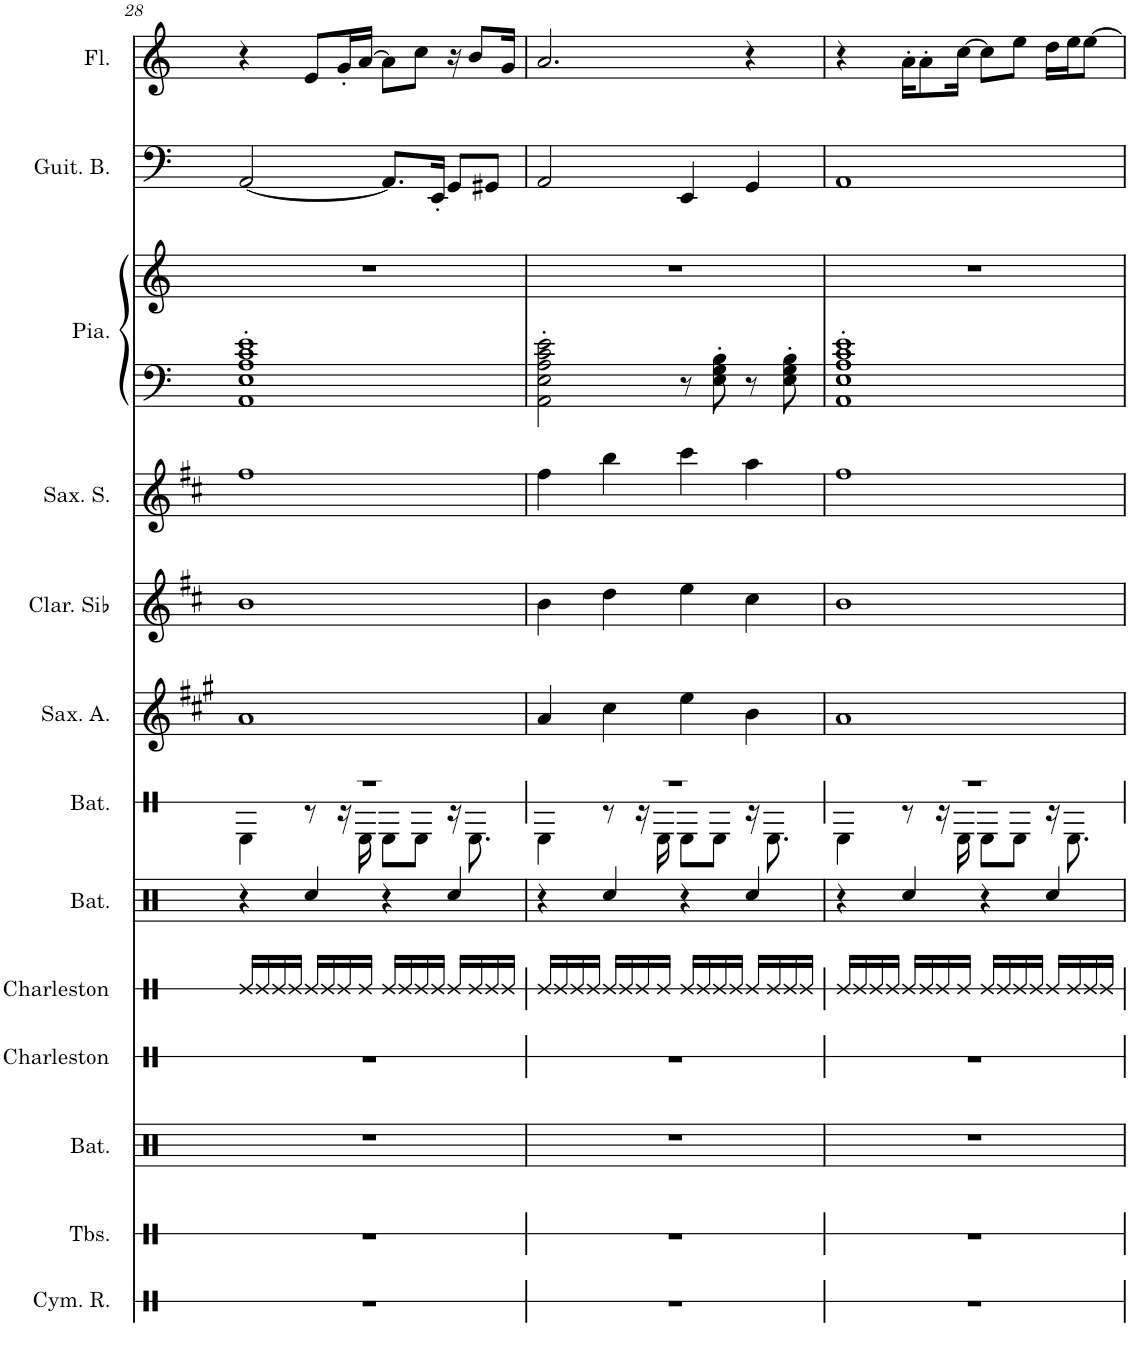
**kern	**kern	**kern	**kern	**kern	**kern	**kern	**kern	**kern	**kern	**kern	**kern	**kern	**kern	**kern
*part14	*part13	*part12	*part11	*part10	*part9	*part8	*part7	*part6	*part5	*part4	*part3	*part3	*part2	*part1
*staff15	*staff14	*staff13	*staff12	*staff11	*staff10	*staff9	*staff8	*staff7	*staff6	*staff5	*staff4	*staff3	*staff2	*staff1
*I"Cymbale ride	*I"Tablas	*I"Batterie	*I"Charleston	*I"Charleston	*I"Batterie	*I"Batterie	*I"Saxophone Alto	*I"Clarinette en Sib	*I"Saxophone Soprano	*I"Guitare classique, Acoustic Guitar (nylon)	*I"Piano, Acoustic Grand Piano	*	*I"Guitare Basse	*I"Flûte
*I'Cym. R.	*I'Tbs.	*I'Bat.	*I'Charleston	*I'Charleston	*I'Bat.	*I'Bat.	*I'Sax. A.	*I'Clar. Sib	*I'Sax. S.	*I'Guit.	*I'Pia.	*	*I'Guit. B.	*I'Fl.
!!LO:PB:g=z
*clefX	*clefX	*clefX	*clefX	*clefX	*clefX	*clefX	*clefG2	*clefG2	*clefG2	*clefGv2	*clefF4	*clefG2	*clefF4	*clefG2
*	*	*	*	*	*	*	*Trd5c9	*Trd1c2	*Trd1c2	*	*	*	*Trd7c12	*
*k[]	*k[]	*k[]	*k[]	*k[]	*k[]	*k[]	*k[f#c#g#]	*k[f#c#]	*k[f#c#]	*k[]	*k[]	*k[]	*k[]	*k[]
*M4/4	*M4/4	*M4/4	*M4/4	*M4/4	*M4/4	*M4/4	*M4/4	*M4/4	*M4/4	*M4/4	*M4/4	*M4/4	*M4/4	*M4/4
=28	=28	=28	=28	=28	=28	=28	=28	=28	=28	=28	=28	=28	=28	=28
*	*	*	*	*	*	*^	*	*	*	*^	*	*	*	*
1r	1r	1r	1r	16Re/LL	4r	1r	4RE\	1a	1b	1ff#	8r	1AA	1AA' 1E' 1A' 1c' 1e'	1r	[2AA/	4r
.	.	.	.	16Re/	.	.	.	.	.	.	.	.	.	.	.	.
.	.	.	.	16Re/	.	.	.	.	.	.	4G 4c	.	.	.	.	.
.	.	.	.	16Re/JJ	.	.	.	.	.	.	.	.	.	.	.	.
.	.	.	.	16Re/LL	4Rcc/	.	8r	.	.	.	.	.	.	.	.	8e/L
.	.	.	.	16Re/	.	.	.	.	.	.	.	.	.	.	.	.
.	.	.	.	16Re/	.	.	16r	.	.	.	[8G [8c	.	.	.	.	16g'/L
.	.	.	.	16Re/JJ	.	.	16RE\	.	.	.	.	.	.	.	.	[16a/JJ
.	.	.	.	16Re/LL	4r	.	8RE\L	.	.	.	16G] 16c]	.	.	.	8.AA/L]	8a\L]
.	.	.	.	16Re/	.	.	.	.	.	.	16r	.	.	.	.	.
.	.	.	.	16Re/	.	.	8RE\J	.	.	.	4G 4c	.	.	.	.	8cc\J
.	.	.	.	16Re/JJ	.	.	.	.	.	.	.	.	.	.	16EE'/Jk	.
.	.	.	.	16Re/LL	4Rcc/	.	16r	.	.	.	.	.	.	.	8GG/L	16r
.	.	.	.	16Re/	.	.	8.RE\	.	.	.	.	.	.	.	.	8b/L
.	.	.	.	16Re/	.	.	.	.	.	.	8G 8c	.	.	.	8GG#X/J	.
.	.	.	.	16Re/JJ	.	.	.	.	.	.	.	.	.	.	.	16g/Jk
=29	=29	=29	=29	=29	=29	=29	=29	=29	=29	=29	=29	=29	=29	=29	=29	=29
1r	1r	1r	1r	16Re/LL	4r	1r	4RE\	4a/	4b\	4ff#\	8r	2AA	2AA\' 2E\' 2A\' 2c\' 2e\'	1r	2AA/	2.a/
.	.	.	.	16Re/	.	.	.	.	.	.	.	.	.	.	.	.
.	.	.	.	16Re/	.	.	.	.	.	.	4G 4c	.	.	.	.	.
.	.	.	.	16Re/JJ	.	.	.	.	.	.	.	.	.	.	.	.
.	.	.	.	16Re/LL	4Rcc/	.	8r	4cc#\	4dd\	4bb\	.	.	.	.	.	.
.	.	.	.	16Re/	.	.	.	.	.	.	.	.	.	.	.	.
.	.	.	.	16Re/	.	.	16r	.	.	.	8G' 8c'	.	.	.	.	.
.	.	.	.	16Re/JJ	.	.	16RE\	.	.	.	.	.	.	.	.	.
.	.	.	.	16Re/LL	4r	.	8RE\L	4ee\	4ee\	4ccc#\	8EE/L	2r	8r	.	4EE/	.
.	.	.	.	16Re/	.	.	.	.	.	.	.	.	.	.	.	.
.	.	.	.	16Re/	.	.	8RE\J	.	.	.	8E/ 8G/J	.	8E\' 8G\' 8B\'	.	.	.
.	.	.	.	16Re/JJ	.	.	.	.	.	.	.	.	.	.	.	.
.	.	.	.	16Re/LL	4Rcc/	.	16r	4b\	4cc#\	4aa\	8GG/L	.	8r	.	4GG/	4r
.	.	.	.	16Re/	.	.	8.RE\	.	.	.	.	.	.	.	.	.
.	.	.	.	16Re/	.	.	.	.	.	.	8G/ 8B/J	.	8E\' 8G\' 8B\'	.	.	.
.	.	.	.	16Re/JJ	.	.	.	.	.	.	.	.	.	.	.	.
=30	=30	=30	=30	=30	=30	=30	=30	=30	=30	=30	=30	=30	=30	=30	=30	=30
*	*	*	*	*	*	*	*	*	*	*	*	*^	*	*	*	*
1r	1r	1r	1r	16Re/LL	4r	1r	4RE\	1a	1b	1ff#	8r	4r	2AA	1AA' 1E' 1A' 1c' 1e'	1r	1AA	4r
.	.	.	.	16Re/	.	.	.	.	.	.	.	.	.	.	.	.	.
.	.	.	.	16Re/	.	.	.	.	.	.	4.G' 4.c'	.	.	.	.	.	.
.	.	.	.	16Re/JJ	.	.	.	.	.	.	.	.	.	.	.	.	.
.	.	.	.	16Re/LL	4Rcc/	.	8r	.	.	.	.	8r	.	.	.	.	16a'\KL
.	.	.	.	16Re/	.	.	.	.	.	.	.	.	.	.	.	.	8a'\
.	.	.	.	16Re/	.	.	16r	.	.	.	.	[8G [8c	.	.	.	.	.
.	.	.	.	16Re/JJ	.	.	16RE\	.	.	.	.	.	.	.	.	.	[16cc\Jk
.	.	.	.	16Re/LL	4r	.	8RE\L	.	.	.	8r	16G] 16c]	2AA	.	.	.	8cc\L]
.	.	.	.	16Re/	.	.	.	.	.	.	.	16r	.	.	.	.	.
.	.	.	.	16Re/	.	.	8RE\J	.	.	.	4G 4c	8r	.	.	.	.	8ee\J
.	.	.	.	16Re/JJ	.	.	.	.	.	.	.	.	.	.	.	.	.
.	.	.	.	16Re/LL	4Rcc/	.	16r	.	.	.	.	4r	.	.	.	.	16dd\LL
.	.	.	.	16Re/	.	.	8.RE\	.	.	.	.	.	.	.	.	.	16ee\J
.	.	.	.	16Re/	.	.	.	.	.	.	8G' 8c'	.	.	.	.	.	[8ee\J
.	.	.	.	16Re/JJ	.	.	.	.	.	.	.	.	.	.	.	.	.
*	*	*	*	*	*	*v	*v	*	*	*	*v	*v	*v	*	*	*	*
=	=	=	=	=	=	=	=	=	=	=	=	=	=	=
*-	*-	*-	*-	*-	*-	*-	*-	*-	*-	*-	*-	*-	*-	*-
